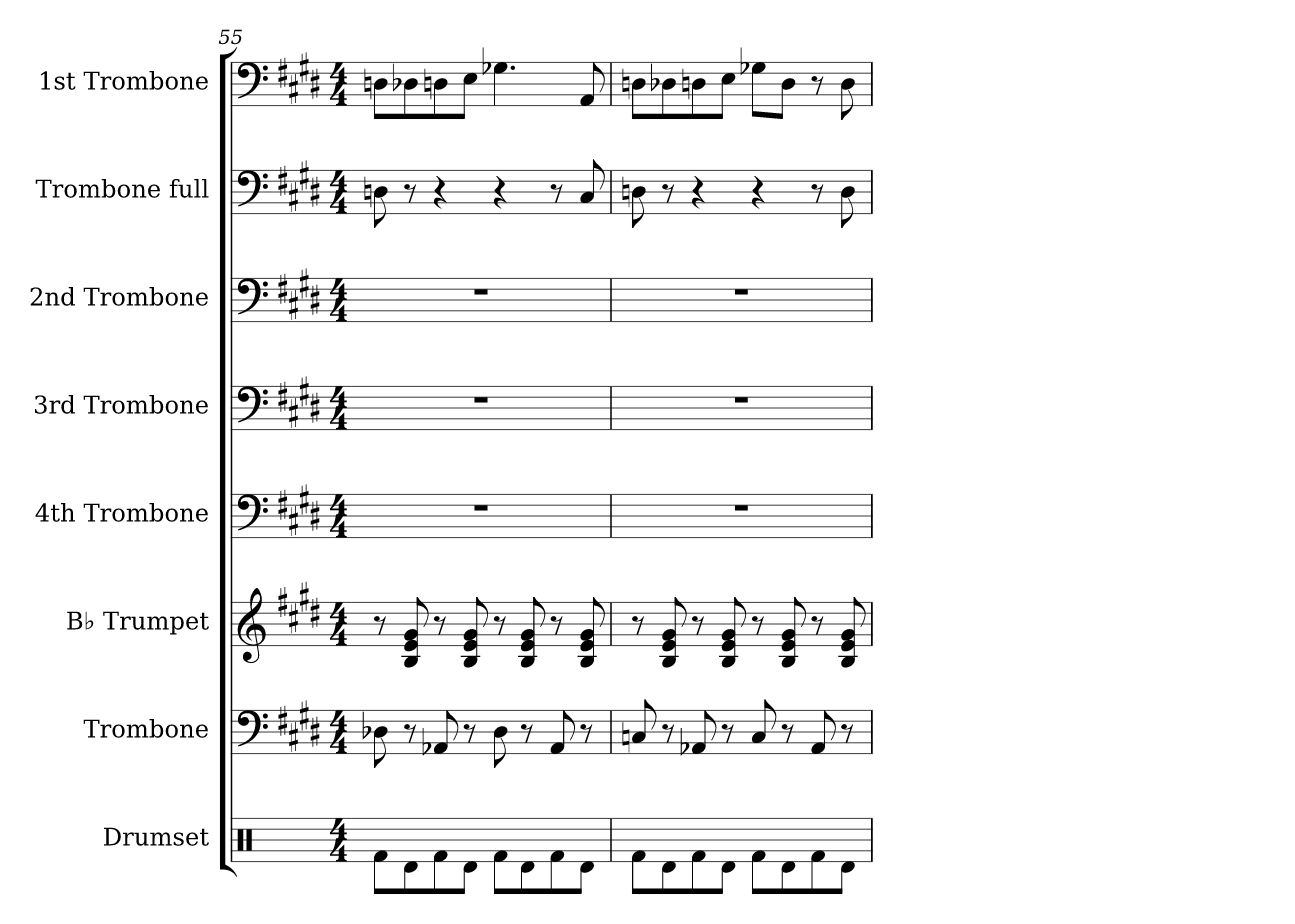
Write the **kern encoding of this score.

**kern	**kern	**kern	**kern	**kern	**kern	**kern	**kern
*part8	*part7	*part6	*part5	*part4	*part3	*part2	*part1
*staff8	*staff7	*staff6	*staff5	*staff4	*staff3	*staff2	*staff1
*I"Drumset	*I"Trombone	*I"B♭ Trumpet	*I"4th Trombone	*I"3rd Trombone	*I"2nd Trombone	*I"Trombone full	*I"1st Trombone
*I'Drs.	*I'Trb.	*I'B♭ Tpt.	*I'Trb.4	*I'Trb.3	*I'Trb.2	*I'Trb. F	*I'Trb.1
!!LO:PB:g=z
*clefX	*clefF4	*clefG2	*clefF4	*clefF4	*clefF4	*clefF4	*clefF4
*	*	*ITrd1c2	*	*	*	*	*
*k[]	*k[f#c#g#d#]	*k[f#c#]	*k[f#c#g#d#]	*k[f#c#g#d#]	*k[f#c#g#d#]	*k[f#c#g#d#]	*k[f#c#g#d#]
*M4/4	*M4/4	*M4/4	*M4/4	*M4/4	*M4/4	*M4/4	*M4/4
=55	=55	=55	=55	=55	=55	=55	=55
8Rf\L	8D-X\	8r	1r	1r	1r	8Dn\	8Dn\L
8Rd\	8r	8A/ 8d/ 8f#/	.	.	.	8r	8D-X\
8Rf\	8AA-X/	8r	.	.	.	4r	8Dn\
8Rd\J	8r	8A/ 8d/ 8f#/	.	.	.	.	8E\J
8Rf\L	8D-\	8r	.	.	.	4r	4.G-X\
8Rd\	8r	8A/ 8d/ 8f#/	.	.	.	.	.
8Rf\	8AA-/	8r	.	.	.	8r	.
8Rd\J	8r	8A/ 8d/ 8f#/	.	.	.	8C#/	8AA/
=56	=56	=56	=56	=56	=56	=56	=56
8Rf\L	8Cn/	8r	1r	1r	1r	8Dn\	8Dn\L
8Rd\	8r	8A/ 8d/ 8f#/	.	.	.	8r	8D-X\
8Rf\	8AA-X/	8r	.	.	.	4r	8Dn\
8Rd\J	8r	8A/ 8d/ 8f#/	.	.	.	.	8E\J
8Rf\L	8C/	8r	.	.	.	4r	8G-X\L
8Rd\	8r	8A/ 8d/ 8f#/	.	.	.	.	8D\J
8Rf\	8AA-/	8r	.	.	.	8r	8r
8Rd\J	8r	8A/ 8d/ 8f#/	.	.	.	8D\	8D\
=	=	=	=	=	=	=	=
*-	*-	*-	*-	*-	*-	*-	*-
